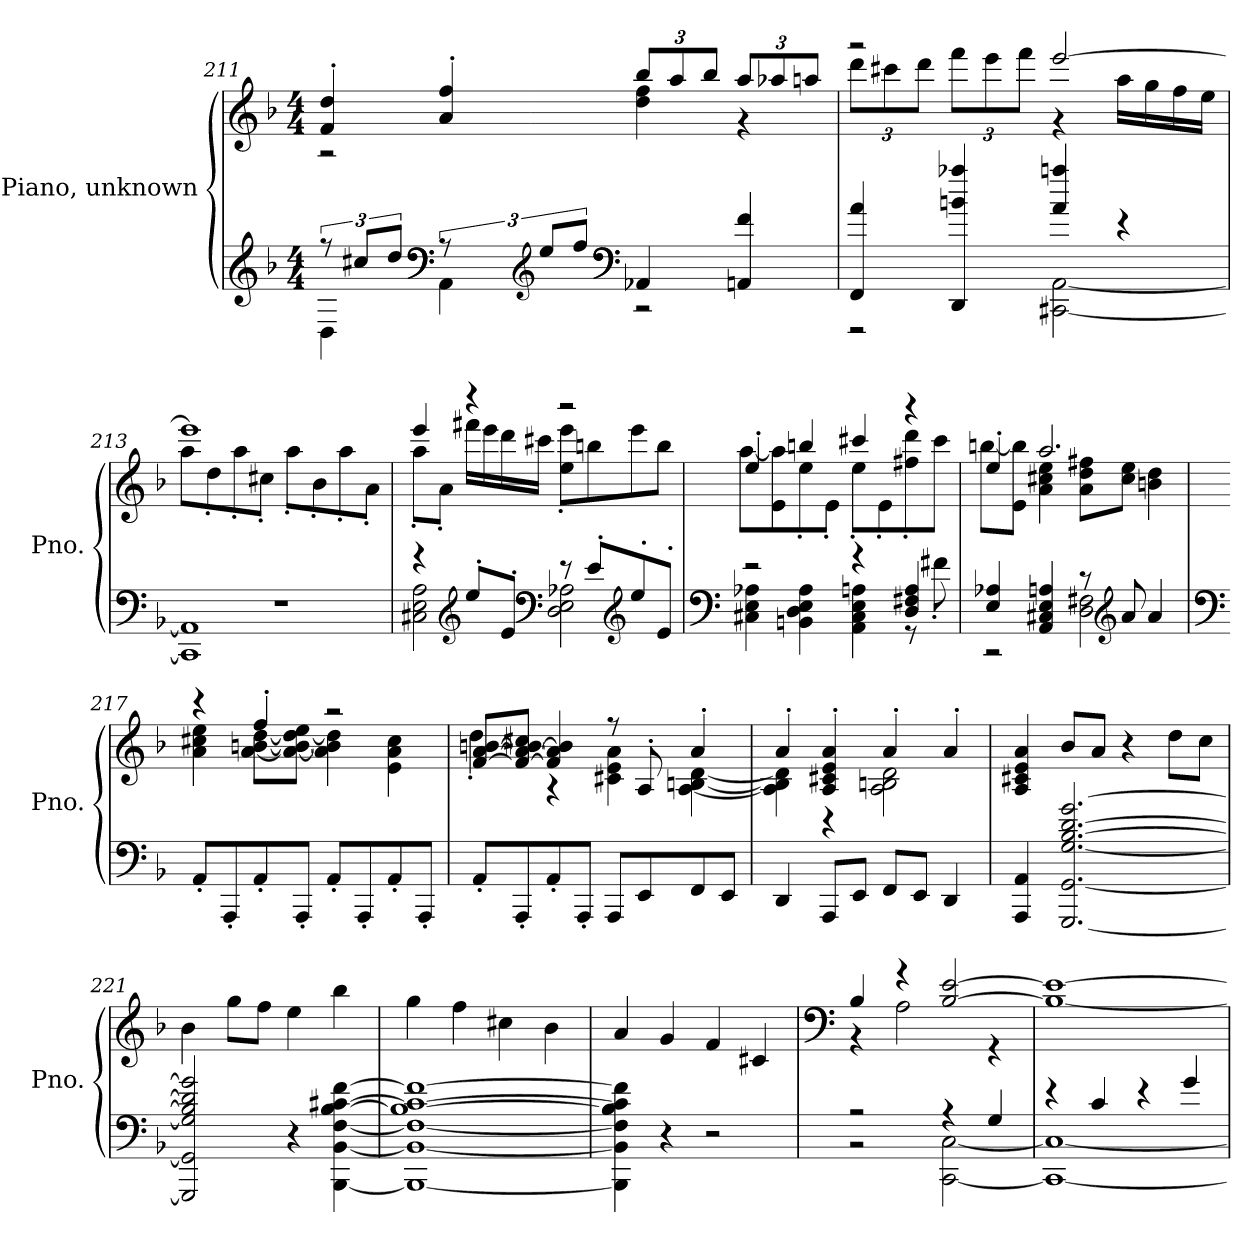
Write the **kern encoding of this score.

**kern	**kern
*part1	*part1
*staff2	*staff1
*I"Piano, unknown	*
*I'Pno.	*
!!LO:LB:g=z
*clefG2	*clefG2
*k[b-]	*k[b-]
*M4/4	*M4/4
=211	=211
*^	*^
12r	4D\	4f/' 4dd/'	2r
12cc#X/L	.	.	.
12dd/J	.	.	.
*clefF4	*	*	*
12r	4AA\	4a/' 4ff/'	.
*clefG2	*	*	*
12ee/L	.	.	.
12ff/J	.	.	.
*clefF4	*	*	*
*	*	*Xbrackettup	*
4AA-X/	2r	12bb-/L	4dd\ 4ff\
.	.	12aa/	.
.	.	12bb-/J	.
4AAn/ 4f/	.	12aa/L	4r
.	.	12aa-X/	.
.	.	12aan/J	.
=212	=212	=212	=212
4FF/ 4a/	2r	2r	12ddd\L
.	.	.	12ccc#X\
.	.	.	12ddd\J
4DD/ 4bn/ 4aa-X/	.	.	12fff\L
.	.	.	12eee\
.	.	.	12fff\J
4a/ 4aan/	[2CC#X\ [2AA\	[2eee/	4r
4r	.	.	16aa\LL
.	.	.	16gg\
.	.	.	16ff\
.	.	.	16ee\JJ
=213	=213	=213	=213
1r	1CC#] 1AA]	1eee]	8aa\L
.	.	.	8dd'\
.	.	.	8aa'\
.	.	.	8cc#X'\J
.	.	.	8aa'\L
.	.	.	8b-'\
.	.	.	8aa'\
.	.	.	8a'\J
!!LO:LB:g=z	!!
=214	=214	=214	=214
4r	2C#X\ 2E\ 2A\	4eee/	8aa'\L
.	.	.	8a'\J
*clefG2	*	*	*
8ee'/L	.	4r	16fff#X\LL
.	.	.	16eee\
8e'/J	.	.	16ddd\
.	.	.	16ccc#X\JJ
*clefF4	*	*	*
8r	2D\ 2E\ 2A-X\	2r	8ee\' 8eee\'L
8e'/L	.	.	8bbn\
*clefG2	*	*	*
8ee'/	.	.	8eee\
8e'/J	.	.	8bb\J
=215	=215	=215	=215
*clefF4	*	*	*
2r	4C#X\ 4E\ 4A-X\	4ee'/	[8aa\L
.	.	.	8e\ 8aa\]
.	4BBn\ 4D\ 4E\ 4A-\	4bbn/	8ee'\
.	.	.	8e'\J
4r	4AA\ 4C#\ 4E\ 4An\	4ccc#X/	8ee'\L
.	.	.	8e'\
4D/ 4F#X/ 4A/	8r	4r	8ff#X\' 8ddd\'
.	8f#X'\	.	8ccc#\J
!!LO:LB:g=z	!!
=216	=216	=216	=216
4E/ 4A-X/	2r	4ee'/	[8bbn\L
.	.	.	8e\ 8bb\]J
4AA/ 4C#X/ 4E/ 4An/	.	2.aa/	4a\ 4cc#X\ 4ee\
8r	2D\ 2F#X\	.	8a\ 8dd\ 8ff#X\L
*clefG2	*	*	*
8a/	.	.	8cc#\ 8ee\J
4a/	.	.	4bn\ 4dd\
*v	*v	*	*
=217	=217	=217
*clefF4	*	*
8AA'/L	4r	4a\ 4cc#X\ 4ee\
8AAA'/	.	.
8AA'/	4ff'/	[8a\ [8bn\ [8dd\L
8AAA'/J	.	8a\_ 8b\_ 8dd\_ 8ee\J
8AA'/L	2r	4a\] 4b\] 4dd\]
8AAA'/	.	.
8AA'/	.	4e\ 4a\ 4cc#\
8AAA'/J	.	.
=218	=218	=218
8AA'/L	[8f/ [8a/ [8bn/L	4dd'\
8AAA'/	8f/_ 8a/_ 8b/_ 8cc#X/J	.
8AA'/	4f/] 4a/] 4b/]	4r
8AAA'/J	.	.
8AAA/L	8r	4c#X\ 4e\ 4a\
8EE/	8A'/	.
8FF/	4a'/	[4A\ [4Bn\ [4d\
8EE/J	.	.
!!LO:PB:g=z	!!
=219	=219	=219
4DD/	4a'/	4A\] 4B\] 4d\]
8AAA/L	4A/' 4c#X/' 4e/' 4a/'	4r
8EE/J	.	.
8FF/L	4a'/	2A\ 2Bn\ 2d\
8EE/J	.	.
4DD/	4a'/	.
*	*v	*v
=220	=220
4AAA/ 4AA/	4A/ 4c#X/ 4e/ 4a/
[2.GGG/ [2.GG/ [2.G/ [2.B-/ [2.d/ [2.g/	8b-/L
.	8a/J
.	4r
.	8dd\L
.	8cc\J
=221	=221
2GGG/] 2GG/] 2G/] 2B-/] 2d/] 2g/]	4b-\
.	8gg\L
.	8ff\J
4r	4ee\
[4BBB-\ [4BB-\ [4F\ [4B-\ [4c#X\ [4f\	4bb-\
=222	=222
1BBB-_ 1BB-_ 1F_ 1B-_ 1c#_ 1f_	4gg\
.	4ff\
.	4cc#X\
.	4b-\
=223	=223
4BBB-\] 4BB-\] 4F\] 4B-\] 4c#\] 4f\]	4a/
4r	4g/
2r	4f/
.	4c#X/
=224	=224
*	*clefF4
*^	*^
2r	2r	4B-/	4r
.	.	4r	2A\
4r	[2CC\ [2C\	[2B-/ [2e/	.
4G/	.	.	4r
*	*	*v	*v
!!LO:LB:g=z
=225	=225	=225
4r	1CC_ 1C_	1B-_ 1e_
4c/	.	.
4r	.	.
4g/	.	.
*v	*v	*
=	=
*-	*-
